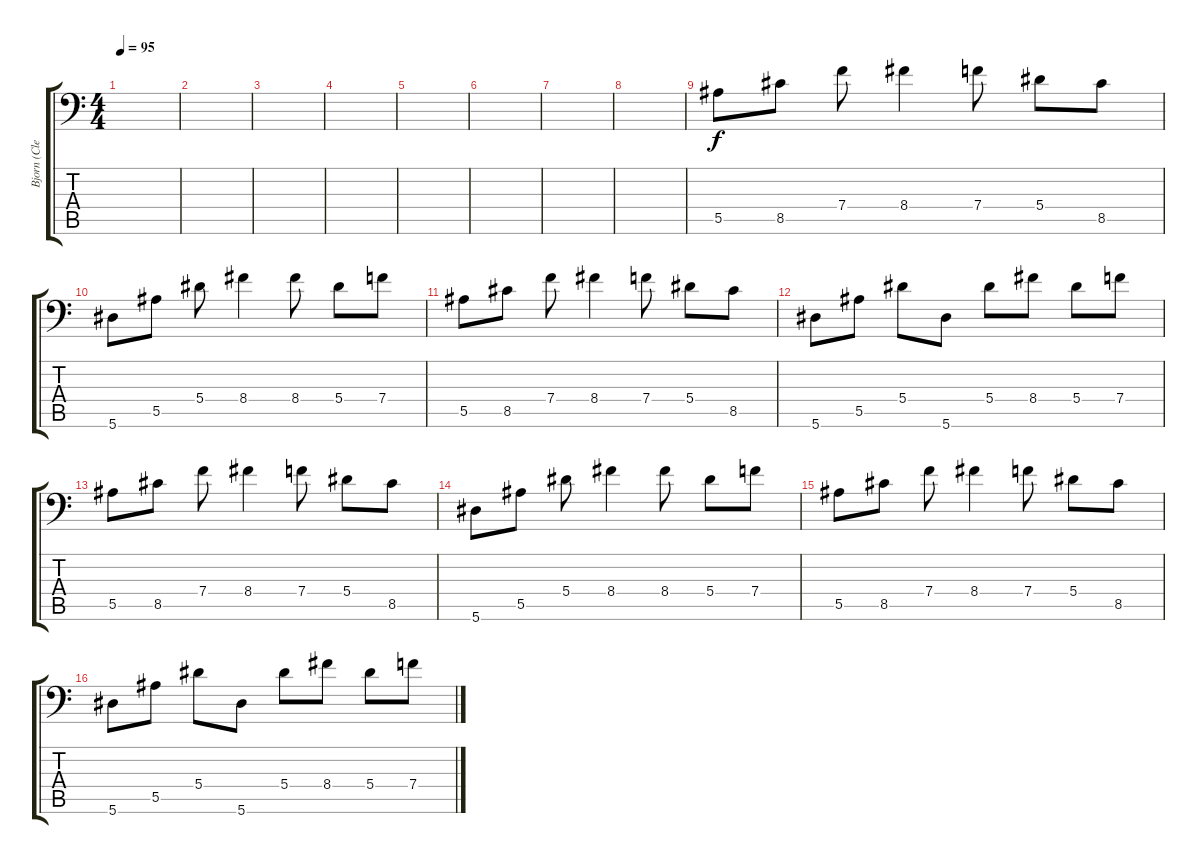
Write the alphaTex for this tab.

\track ("Bjorn (Clean)" "Bjorn (Cle") {instrument acousticguitarsteel}
\staff {score tabs}
\tuning (C4 G3 Eb3 Bb2 F2 Bb1) {hide}
\ts (4 4)
\tempo 95
\clef f4
\ks c
|
|
|
|
|
|
|
|
5.5.8 8.5.8 7.4.8 8.4.4 7.4.8 5.4.8 8.5.8 |
5.6.8 5.5.8 5.4.8 8.4.4 8.4.8 5.4.8 7.4.8 |
5.5.8 8.5.8 7.4.8 8.4.4 7.4.8 5.4.8 8.5.8 |
5.6.8 5.5.8 5.4.8 5.6.8 5.4.8 8.4.8 5.4.8 7.4.8 |
5.5.8 8.5.8 7.4.8 8.4.4 7.4.8 5.4.8 8.5.8 |
5.6.8 5.5.8 5.4.8 8.4.4 8.4.8 5.4.8 7.4.8 |
5.5.8 8.5.8 7.4.8 8.4.4 7.4.8 5.4.8 8.5.8 |
5.6.8 5.5.8 5.4.8 5.6.8 5.4.8 8.4.8 5.4.8 7.4.8
